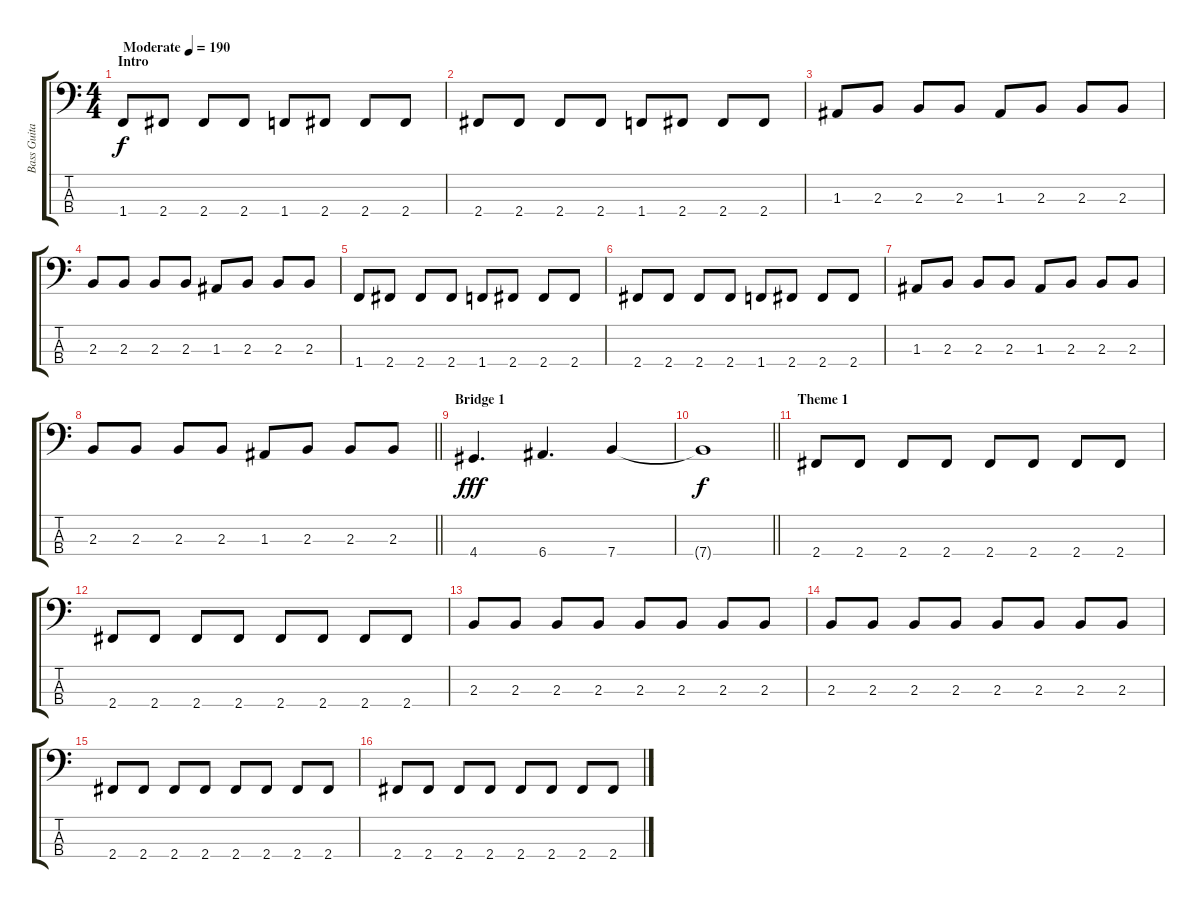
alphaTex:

\track ("Bass Guitar" "Bass Guita") {instrument electricbasspick}
\staff {score tabs}
\tuning (G2 D2 A1 E1) {hide}
\ts (4 4)
\section ("" "Intro")
\tempo (190 "Moderate")
\clef f4
\ks c
1.4.8{dy f instrument electricbasspick} 2.4.8 2.4.8 2.4.8 1.4.8 2.4.8 2.4.8 2.4.8 |
2.4.8 2.4.8 2.4.8 2.4.8 1.4.8 2.4.8 2.4.8 2.4.8 |
1.3.8 2.3.8 2.3.8 2.3.8 1.3.8 2.3.8 2.3.8 2.3.8 |
2.3.8 2.3.8 2.3.8 2.3.8 1.3.8 2.3.8 2.3.8 2.3.8 |
1.4.8 2.4.8 2.4.8 2.4.8 1.4.8 2.4.8 2.4.8 2.4.8 |
2.4.8 2.4.8 2.4.8 2.4.8 1.4.8 2.4.8 2.4.8 2.4.8 |
1.3.8 2.3.8 2.3.8 2.3.8 1.3.8 2.3.8 2.3.8 2.3.8 |
\barLineRight lightlight
2.3.8 2.3.8 2.3.8 2.3.8 1.3.8 2.3.8 2.3.8 2.3.8 |
\section ("" "Bridge 1")
4.4.4{d dy fff} 6.4.4{d} 7.4.4 |
\barLineRight lightlight
7.4{t}.1{dy f} |
\section ("" "Theme 1")
2.4.8 2.4.8 2.4.8 2.4.8 2.4.8 2.4.8 2.4.8 2.4.8 |
2.4.8 2.4.8 2.4.8 2.4.8 2.4.8 2.4.8 2.4.8 2.4.8 |
2.3.8 2.3.8 2.3.8 2.3.8 2.3.8 2.3.8 2.3.8 2.3.8 |
2.3.8 2.3.8 2.3.8 2.3.8 2.3.8 2.3.8 2.3.8 2.3.8 |
2.4.8 2.4.8 2.4.8 2.4.8 2.4.8 2.4.8 2.4.8 2.4.8 |
2.4.8 2.4.8 2.4.8 2.4.8 2.4.8 2.4.8 2.4.8 2.4.8
